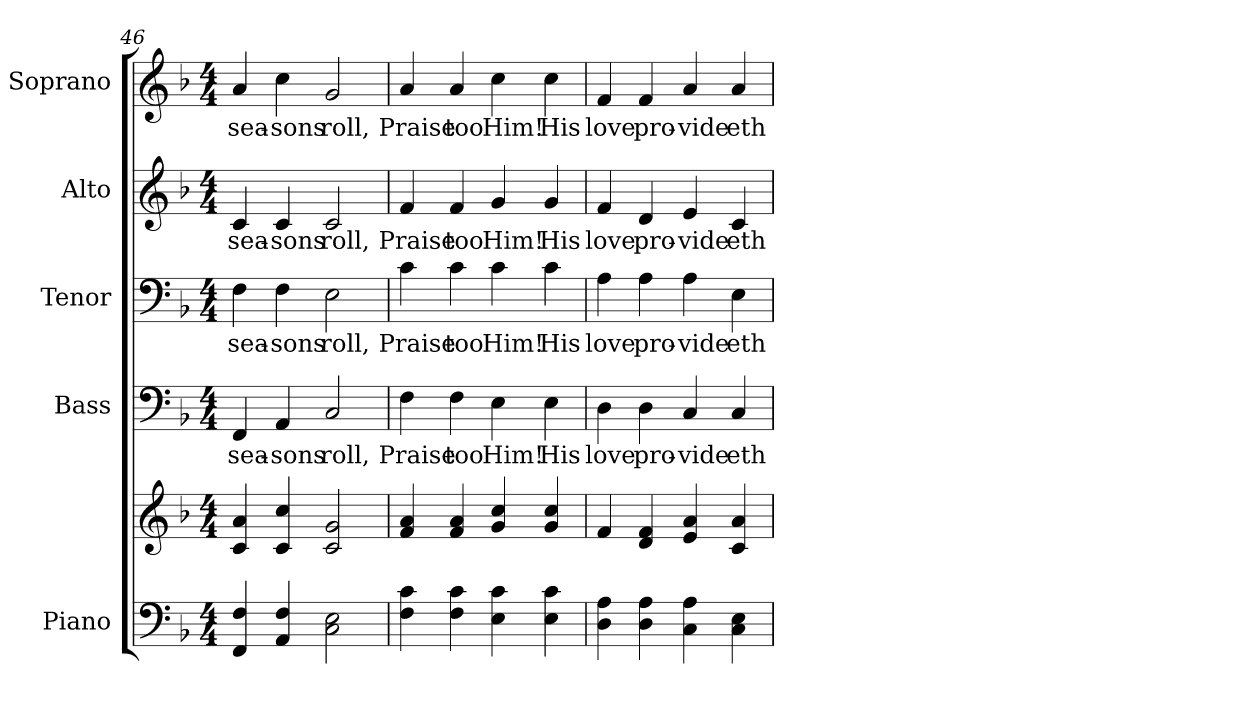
**kern	**kern	**kern	**text	**kern	**text	**kern	**text	**kern	**text
*part5	*part5	*part4	*part4	*part3	*part3	*part2	*part2	*part1	*part1
*staff6	*staff5	*staff4	*staff4	*staff3	*staff3	*staff2	*staff2	*staff1	*staff1
*I"Piano	*	*I"Bass	*	*I"Tenor	*	*I"Alto	*	*I"Soprano	*
*I'Pno.	*	*I'B.	*	*I'T.	*	*I'A.	*	*I'S.	*
!!LO:PB:g=z
*clefF4	*clefG2	*clefF4	*	*clefF4	*	*clefG2	*	*clefG2	*
*k[b-]	*k[b-]	*k[b-]	*	*k[b-]	*	*k[b-]	*	*k[b-]	*
*F:	*F:	*F:	*	*F:	*	*F:	*	*F:	*
*M4/4	*M4/4	*M4/4	*	*M4/4	*	*M4/4	*	*M4/4	*
=46	=46	=46	=46	=46	=46	=46	=46	=46	=46
!	!	!	!LO:LY:b:color=#000000	!	!	!	!	!	!
!	!	!	!	!	!LO:LY:b:color=#000000	!	!	!	!
!	!	!	!	!	!	!	!LO:LY:b:color=#000000	!	!
!	!	!	!	!	!	!	!	!	!LO:LY:b:color=#000000
4FFi/ 4Fi	4ci/ 4ai	4FFi/	sea-	4Fi\	sea-	4ci/	sea-	4ai/	sea-
!	!	!	!LO:LY:b:color=#000000	!	!	!	!	!	!
!	!	!	!	!	!LO:LY:b:color=#000000	!	!	!	!
!	!	!	!	!	!	!	!LO:LY:b:color=#000000	!	!
!	!	!	!	!	!	!	!	!	!LO:LY:b:color=#000000
4AAi/ 4Fi	4ci/ 4cci	4AAi/	-sons	4Fi\	-sons	4ci/	-sons	4cci\	-sons
!	!	!	!LO:LY:b:color=#000000	!	!	!	!	!	!
!	!	!	!	!	!LO:LY:b:color=#000000	!	!	!	!
!	!	!	!	!	!	!	!LO:LY:b:color=#000000	!	!
!	!	!	!	!	!	!	!	!	!LO:LY:b:color=#000000
2Ci\ 2Ei	2ci/ 2gi	2Ci/	roll,	2Ei\	roll,	2ci/	roll,	2gi/	roll,
=47	=47	=47	=47	=47	=47	=47	=47	=47	=47
!	!	!	!LO:LY:b:color=#000000	!	!	!	!	!	!
!	!	!	!	!	!LO:LY:b:color=#000000	!	!	!	!
!	!	!	!	!	!	!	!LO:LY:b:color=#000000	!	!
!	!	!	!	!	!	!	!	!	!LO:LY:b:color=#000000
4Fi\ 4ci	4fi/ 4ai	4Fi\	Praise	4ci\	Praise	4fi/	Praise	4ai/	Praise
!	!	!	!LO:LY:b:color=#000000	!	!	!	!	!	!
!	!	!	!	!	!LO:LY:b:color=#000000	!	!	!	!
!	!	!	!	!	!	!	!LO:LY:b:color=#000000	!	!
!	!	!	!	!	!	!	!	!	!LO:LY:b:color=#000000
4Fi\ 4ci	4fi/ 4ai	4Fi\	too	4ci\	too	4fi/	too	4ai/	too
!	!	!	!LO:LY:b:color=#000000	!	!	!	!	!	!
!	!	!	!	!	!LO:LY:b:color=#000000	!	!	!	!
!	!	!	!	!	!	!	!LO:LY:b:color=#000000	!	!
!	!	!	!	!	!	!	!	!	!LO:LY:b:color=#000000
4Ei\ 4ci	4gi/ 4cci	4Ei\	Him!	4ci\	Him!	4gi/	Him!	4cci\	Him!
!	!	!	!LO:LY:b:color=#000000	!	!	!	!	!	!
!	!	!	!	!	!LO:LY:b:color=#000000	!	!	!	!
!	!	!	!	!	!	!	!LO:LY:b:color=#000000	!	!
!	!	!	!	!	!	!	!	!	!LO:LY:b:color=#000000
4Ei\ 4ci	4gi/ 4cci	4Ei\	His	4ci\	His	4gi/	His	4cci\	His
!!LO:PB:g=z
=48	=48	=48	=48	=48	=48	=48	=48	=48	=48
!	!	!	!LO:LY:b:color=#000000	!	!	!	!	!	!
!	!	!	!	!	!LO:LY:b:color=#000000	!	!	!	!
!	!	!	!	!	!	!	!LO:LY:b:color=#000000	!	!
!	!	!	!	!	!	!	!	!	!LO:LY:b:color=#000000
4Di\ 4Ai	4fi/	4Di\	love	4Ai\	love	4fi/	love	4fi/	love
!	!	!	!LO:LY:b:color=#000000	!	!	!	!	!	!
!	!	!	!	!	!LO:LY:b:color=#000000	!	!	!	!
!	!	!	!	!	!	!	!LO:LY:b:color=#000000	!	!
!	!	!	!	!	!	!	!	!	!LO:LY:b:color=#000000
4Di\ 4Ai	4di/ 4fi	4Di\	pro-	4Ai\	pro-	4di/	pro-	4fi/	pro-
!	!	!	!LO:LY:b:color=#000000	!	!	!	!	!	!
!	!	!	!	!	!LO:LY:b:color=#000000	!	!	!	!
!	!	!	!	!	!	!	!LO:LY:b:color=#000000	!	!
!	!	!	!	!	!	!	!	!	!LO:LY:b:color=#000000
4Ci\ 4Ai	4ei/ 4ai	4Ci/	-vide	4Ai\	-vide	4ei/	-vide	4ai/	-vide
!	!	!	!LO:LY:b:color=#000000	!	!	!	!	!	!
!	!	!	!	!	!LO:LY:b:color=#000000	!	!	!	!
!	!	!	!	!	!	!	!LO:LY:b:color=#000000	!	!
!	!	!	!	!	!	!	!	!	!LO:LY:b:color=#000000
4Ci\ 4Ei	4ci/ 4ai	4Ci/	eth	4Ei\	eth	4ci/	eth	4ai/	eth
=	=	=	=	=	=	=	=	=	=
*-	*-	*-	*-	*-	*-	*-	*-	*-	*-
